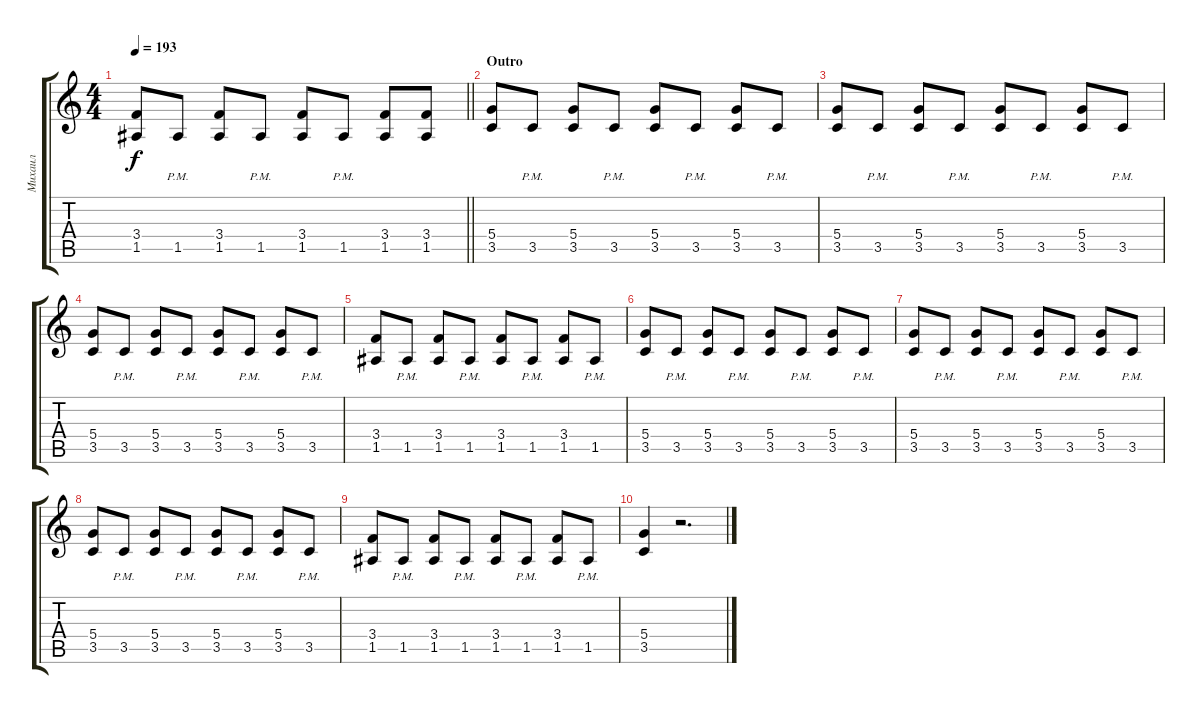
\track ("Михаил" "Михаил") {instrument overdrivenguitar}
\staff {score tabs}
\tuning (E4 B3 G3 D3 A2 E2) {hide}
\ts (4 4)
\tempo 193
\clef g2
\barLineRight lightlight
\ks c
(3.4 1.5).8{dy f} 1.5{pm}.8 (3.4 1.5).8 1.5{pm}.8 (3.4 1.5).8 1.5{pm}.8 (3.4 1.5).8 (3.4 1.5).8 |
\section ("" "Outro")
(5.4 3.5).8 3.5{pm}.8 (5.4 3.5).8 3.5{pm}.8 (5.4 3.5).8 3.5{pm}.8 (5.4 3.5).8 3.5{pm}.8 |
(5.4 3.5).8 3.5{pm}.8 (5.4 3.5).8 3.5{pm}.8 (5.4 3.5).8 3.5{pm}.8 (5.4 3.5).8 3.5{pm}.8 |
(5.4 3.5).8 3.5{pm}.8 (5.4 3.5).8 3.5{pm}.8 (5.4 3.5).8 3.5{pm}.8 (5.4 3.5).8 3.5{pm}.8 |
(3.4 1.5).8 1.5{pm}.8 (3.4 1.5).8 1.5{pm}.8 (3.4 1.5).8 1.5{pm}.8 (3.4 1.5).8 1.5{pm}.8 |
(5.4 3.5).8 3.5{pm}.8 (5.4 3.5).8 3.5{pm}.8 (5.4 3.5).8 3.5{pm}.8 (5.4 3.5).8 3.5{pm}.8 |
(5.4 3.5).8 3.5{pm}.8 (5.4 3.5).8 3.5{pm}.8 (5.4 3.5).8 3.5{pm}.8 (5.4 3.5).8 3.5{pm}.8 |
(5.4 3.5).8 3.5{pm}.8 (5.4 3.5).8 3.5{pm}.8 (5.4 3.5).8 3.5{pm}.8 (5.4 3.5).8 3.5{pm}.8 |
(3.4 1.5).8 1.5{pm}.8 (3.4 1.5).8 1.5{pm}.8 (3.4 1.5).8 1.5{pm}.8 (3.4 1.5).8 1.5{pm}.8 |
(5.4 3.5).4 r.2{d}
